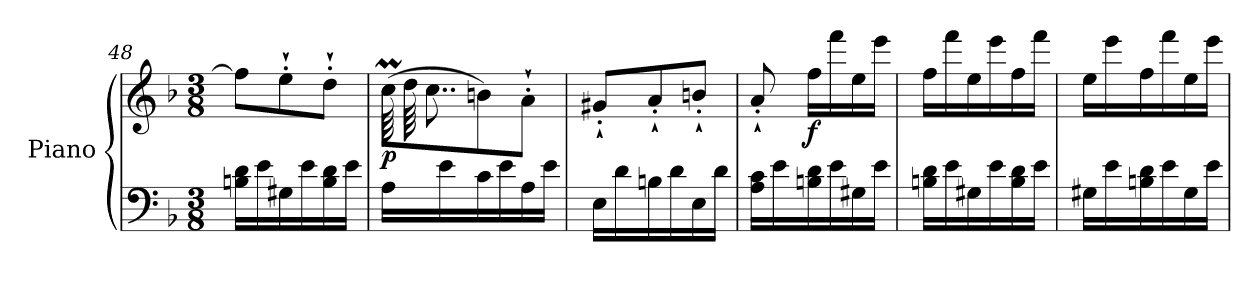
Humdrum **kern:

**kern	**kern	**dynam
*part1	*part1	*part1
*staff2	*staff1	*staff1/2
*I"Piano	*	*
*I'Pno	*	*
*clefF4	*clefG2	*
*k[b-]	*k[b-]	*
*M3/8	*M3/8	*
=48	=48	=48
16Bn\ 16d\LL	8ff\L]	.
16e\	.	.
16G#X\	8ee'`\	.
16e\	.	.
16B\ 16d\	8dd'`\J	.
16e\JJ	.	.
=49	=49	=49
*	*^	*
!	!	!	!LO:DY:b
16A\LL	(>8ccM\L	64cc	p
.	.	64dd	.
.	.	8..cc	.
16e\	.	.	.
16c\	8bn\)	.	.
16e\	.	.	.
16A\	8a'`\J	8ryy	.
16e\JJ	.	.	.
*	*v	*v	*
=50	=50	=50
16E\LL	8g#X'`/L	.
16d\	.	.
16Bn\	8a'`/	.
16d\	.	.
16E\	8bn'`/J	.
16d\JJ	.	.
=51	=51	=51
16A\ 16c\LL	8a'`/	.
16e\	.	.
!	!	!LO:DY:b
16Bn\ 16d\	16ff\LL	f
16e\	16fff\	.
16G#X\	16ee\	.
16e\JJ	16eee\JJ	.
=52	=52	=52
16Bn\ 16d\LL	16ff\LL	.
16e\	16fff\	.
16G#X\	16ee\	.
16e\	16eee\	.
16B\ 16d\	16ff\	.
16e\JJ	16fff\JJ	.
=53	=53	=53
16G#X\LL	16ee\LL	.
16e\	16eee\	.
16Bn\ 16d\	16ff\	.
16e\	16fff\	.
16G#\	16ee\	.
16e\JJ	16eee\JJ	.
=	=	=
*-	*-	*-
